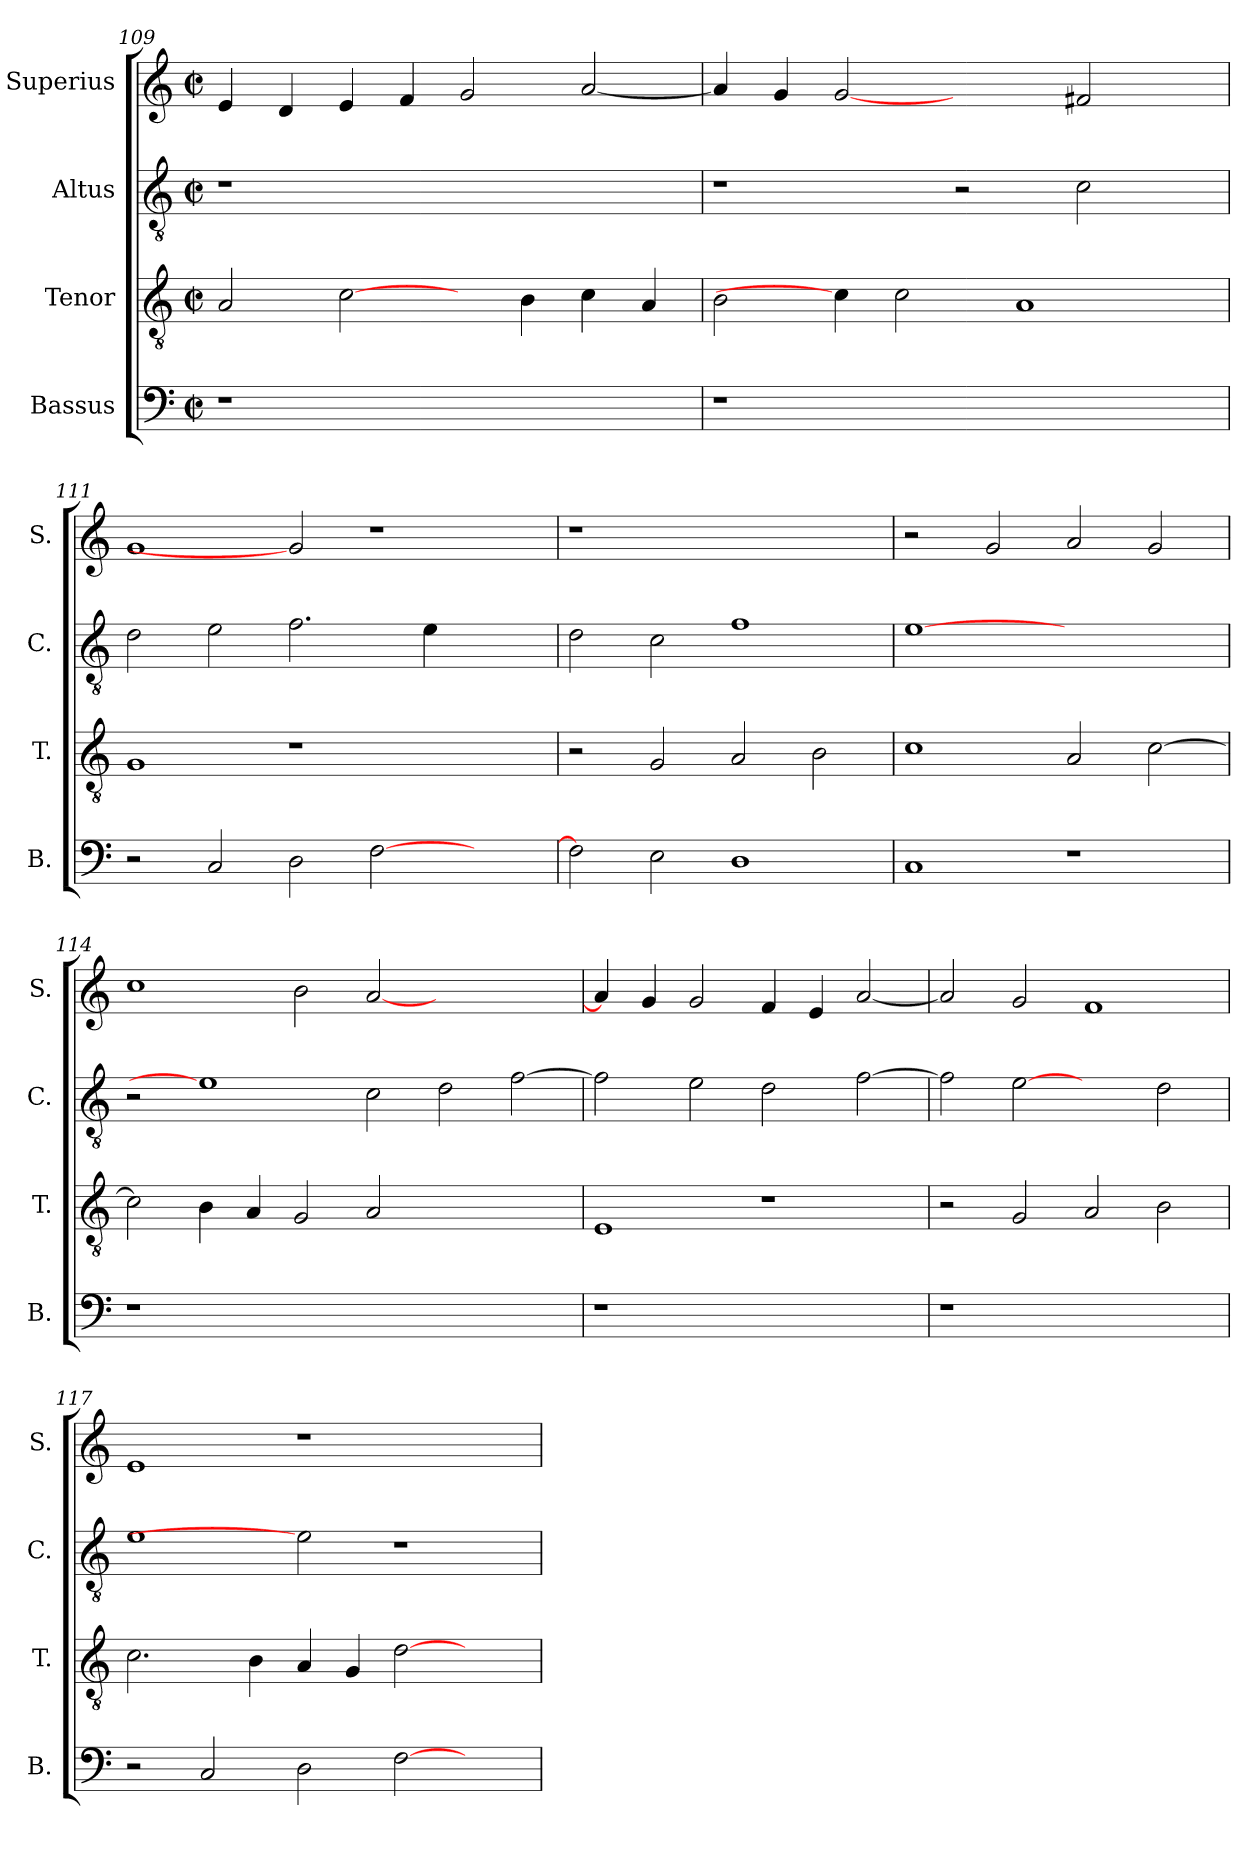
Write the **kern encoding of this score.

**kern	**kern	**kern	**kern
*part4	*part3	*part2	*part1
*staff4	*staff3	*staff2	*staff1
*I"Bassus	*I"Tenor	*I"Altus	*I"Superius
*I'B.	*I'T.	*I'C.	*I'S.
*clefF4	*clefGv2	*clefGv2	*clefG2
*	*ITrd7c12	*ITrd7c12	*
*k[]	*k[]	*k[]	*k[]
*C:	*C:	*C:	*C:
*M2/2	*M2/2	*M2/2	*M2/2
*met(c|)	*met(c|)	*met(c|)	*met(c|)
=109	=109	=109	=109
!LO:N:vis=1	!	!LO:N:vis=1	!
1r	2AAi/	1r	4ei/
.	.	.	4di/
.	[2Ci\	.	4ei/
.	.	.	4fi/
1ryy	4ryy	1ryy	2gi/
.	4BBi\	.	.
.	4Ci\	.	[<2ai/
.	4AAi/	.	.
=110	=110	=110	=110
!LO:N:vis=1	!	!	!
1r	2BBi\	1r	4ai/]
.	.	.	4gi/
.	4Ci\]	.	[2gi
.	2Ci\	.	.
1ryy	.	2r	2ryy
.	1AAi	.	.
.	.	2Ci\	2f#Xi/
4ryy	.	4ryy	4ryy
!!LO:PB:g=z
=111	=111	=111	=111
2r	1GGi	2Di\	1gi
2Ci/	.	2Ei\	.
2Di\	1r	2.Fi\	2gi]
[>2Fi\	.	.	1r
.	.	4Ei\	.
2ryy	2ryy	2ryy	.
=112	=112	=112	=112
!	!	!	!LO:N:vis=1
2Fi\]	2r	2Di\	1r
2Ei\	2GGi/	2Ci\	.
1Di	2AAi/	1Fi	1ryy
.	2BBi\	.	.
=113	=113	=113	=113
1Ci	1Ci	[1Ei	2r
.	.	.	2gi/
1r	2AAi/	1ryy	2ai/
.	[>2Ci\	.	2gi/
=114	=114	=114	=114
!LO:N:vis=1	!	!	!
1r	2Ci\]	2r	1cci
.	4BBi\	1Ei]	.
.	4AAi/	.	.
0ryy	2GGi/	.	2bi\
.	2AAi/	2Ci\	[<2ai/
.	1ryy	2Di\	1ryy
.	.	[>2Fi\	.
=115	=115	=115	=115
!LO:N:vis=1	!	!	!
1r	1EEi	2Fi\]	4ai/]
.	.	.	4gi/
.	.	2Ei\	2gi/
1ryy	1r	2Di\	4fi/
.	.	.	4ei/
.	.	[>2Fi\	[<2ai/
!!LO:LB:g=z
=116	=116	=116	=116
!LO:N:vis=1	!	!	!
1r	2r	2Fi\]	2ai/]
.	2GGi/	[2Ei	2gi/
1ryy	2AAi/	2ryy	1fi
.	2BBi\	2Di\	.
=117	=117	=117	=117
2r	2.Ci\	1Ei	1ei
2Ci/	.	.	.
.	4BBi\	.	.
2Di\	4AAi/	2Ei]	1r
.	4GGi/	.	.
[>2Fi\	[>2Di\	1r	.
2ryy	2ryy	.	2ryy
=	=	=	=
*-	*-	*-	*-
